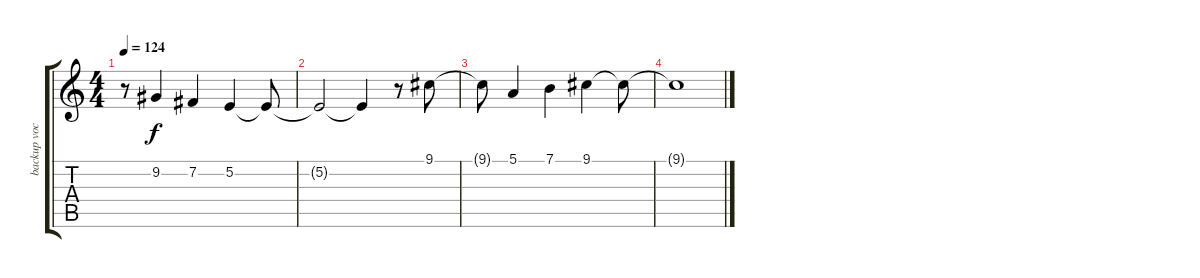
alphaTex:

\track ("backup vocals" "backup voc") {instrument lead6voice}
\staff {score tabs}
\tuning (E4 B3 G3 D3 A2 E2) {hide}
\ts (4 4)
\tempo 124
\clef g2
\ks c
r.8{dy f} 9.2.4 7.2.4 5.2.4 5.2{t}.8 |
5.2{t}.2 5.2{t}.4 r.8 9.1.8 |
9.1{t}.8 5.1.4 7.1.4 9.1.4 9.1{t}.8 |
9.1{t}.1
